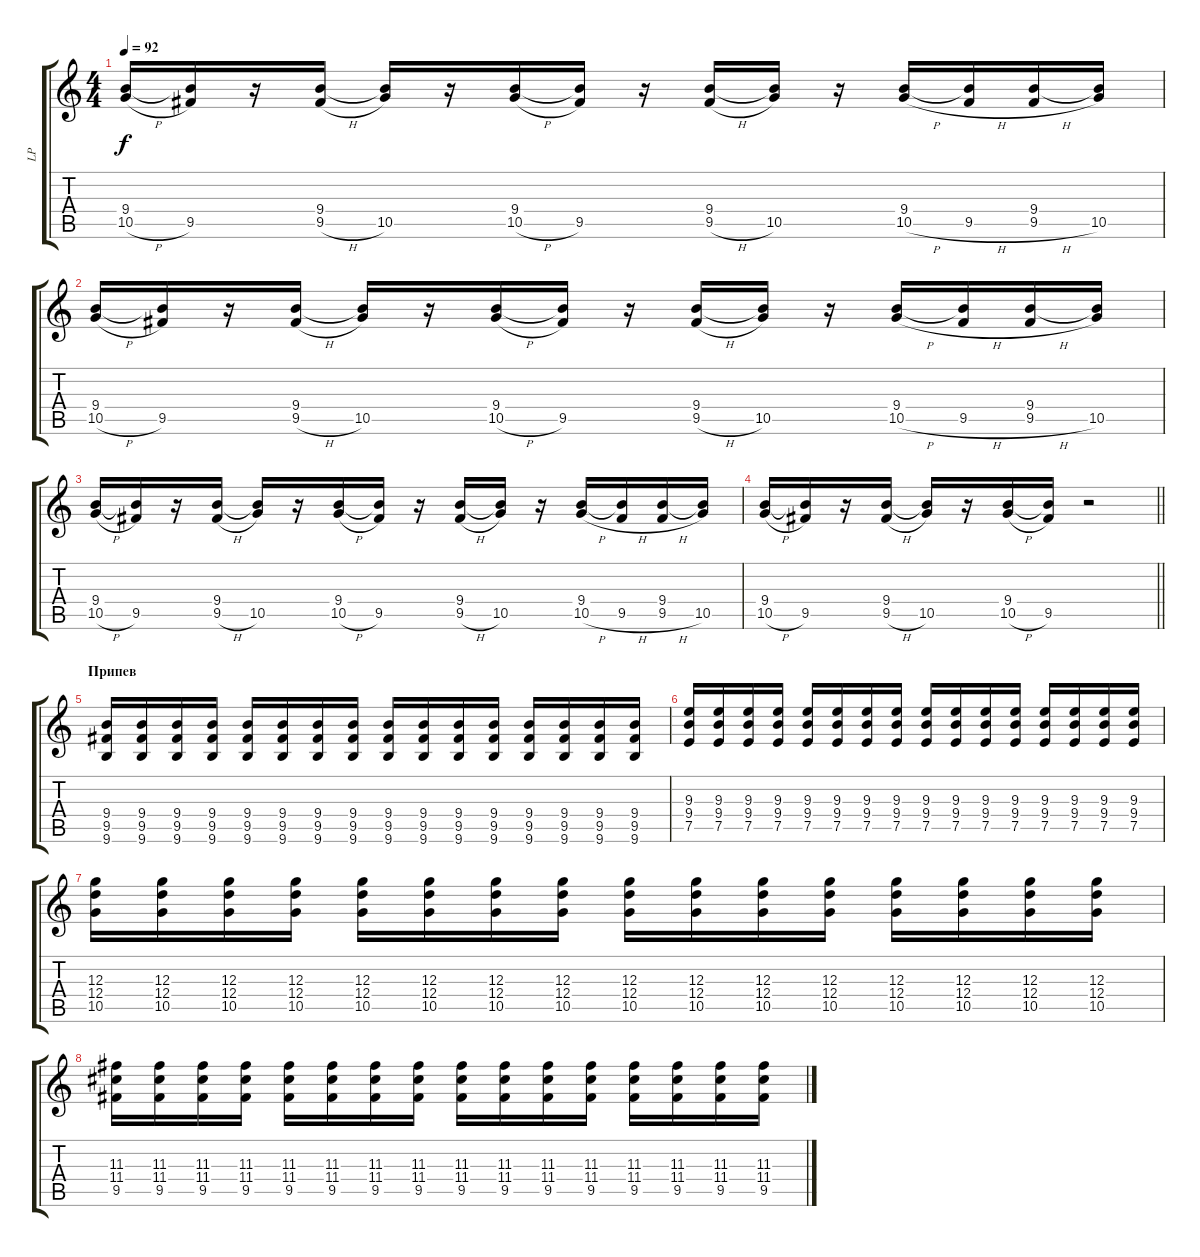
\track ("LP" "LP") {instrument overdrivenguitar}
\staff {score tabs}
\tuning (E4 B3 G3 D3 A2 D2) {hide}
\ts (4 4)
\tempo 92
\clef g2
\ks c
(9.4 10.5{h}).16{dy f} (9.4{t} 9.5).16 r.16 (9.4 9.5{h}).16 (9.4{t} 10.5).16 r.16 (9.4 10.5{h}).16 (9.4{t} 9.5).16 r.16 (9.4 9.5{h}).16 (9.4{t} 10.5).16 r.16 (9.4 10.5{h}).16 (9.4{t} 9.5{h}).16 (9.4 9.5{h}).16 (9.4{t} 10.5).16 |
(9.4 10.5{h}).16 (9.4{t} 9.5).16 r.16 (9.4 9.5{h}).16 (9.4{t} 10.5).16 r.16 (9.4 10.5{h}).16 (9.4{t} 9.5).16 r.16 (9.4 9.5{h}).16 (9.4{t} 10.5).16 r.16 (9.4 10.5{h}).16 (9.4{t} 9.5{h}).16 (9.4 9.5{h}).16 (9.4{t} 10.5).16 |
(9.4 10.5{h}).16 (9.4{t} 9.5).16 r.16 (9.4 9.5{h}).16 (9.4{t} 10.5).16 r.16 (9.4 10.5{h}).16 (9.4{t} 9.5).16 r.16 (9.4 9.5{h}).16 (9.4{t} 10.5).16 r.16 (9.4 10.5{h}).16 (9.4{t} 9.5{h}).16 (9.4 9.5{h}).16 (9.4{t} 10.5).16 |
\barLineRight lightlight
(9.4 10.5{h}).16 (9.4{t} 9.5).16 r.16 (9.4 9.5{h}).16 (9.4{t} 10.5).16 r.16 (9.4 10.5{h}).16 (9.4{t} 9.5).16 r.2 |
\section ("" "Припев")
(9.4 9.5 9.6).16{volume 12 balance 0} (9.4 9.5 9.6).16 (9.4 9.5 9.6).16 (9.4 9.5 9.6).16 (9.4 9.5 9.6).16 (9.4 9.5 9.6).16 (9.4 9.5 9.6).16 (9.4 9.5 9.6).16 (9.4 9.5 9.6).16 (9.4 9.5 9.6).16 (9.4 9.5 9.6).16 (9.4 9.5 9.6).16 (9.4 9.5 9.6).16 (9.4 9.5 9.6).16 (9.4 9.5 9.6).16 (9.4 9.5 9.6).16 |
(9.3 9.4 7.5).16 (9.3 9.4 7.5).16 (9.3 9.4 7.5).16 (9.3 9.4 7.5).16 (9.3 9.4 7.5).16 (9.3 9.4 7.5).16 (9.3 9.4 7.5).16 (9.3 9.4 7.5).16 (9.3 9.4 7.5).16 (9.3 9.4 7.5).16 (9.3 9.4 7.5).16 (9.3 9.4 7.5).16 (9.3 9.4 7.5).16 (9.3 9.4 7.5).16 (9.3 9.4 7.5).16 (9.3 9.4 7.5).16 |
(12.3 12.4 10.5).16 (12.3 12.4 10.5).16 (12.3 12.4 10.5).16 (12.3 12.4 10.5).16 (12.3 12.4 10.5).16 (12.3 12.4 10.5).16 (12.3 12.4 10.5).16 (12.3 12.4 10.5).16 (12.3 12.4 10.5).16 (12.3 12.4 10.5).16 (12.3 12.4 10.5).16 (12.3 12.4 10.5).16 (12.3 12.4 10.5).16 (12.3 12.4 10.5).16 (12.3 12.4 10.5).16 (12.3 12.4 10.5).16 |
(11.3 11.4 9.5).16 (11.3 11.4 9.5).16 (11.3 11.4 9.5).16 (11.3 11.4 9.5).16 (11.3 11.4 9.5).16 (11.3 11.4 9.5).16 (11.3 11.4 9.5).16 (11.3 11.4 9.5).16 (11.3 11.4 9.5).16 (11.3 11.4 9.5).16 (11.3 11.4 9.5).16 (11.3 11.4 9.5).16 (11.3 11.4 9.5).16 (11.3 11.4 9.5).16 (11.3 11.4 9.5).16 (11.3 11.4 9.5).16
